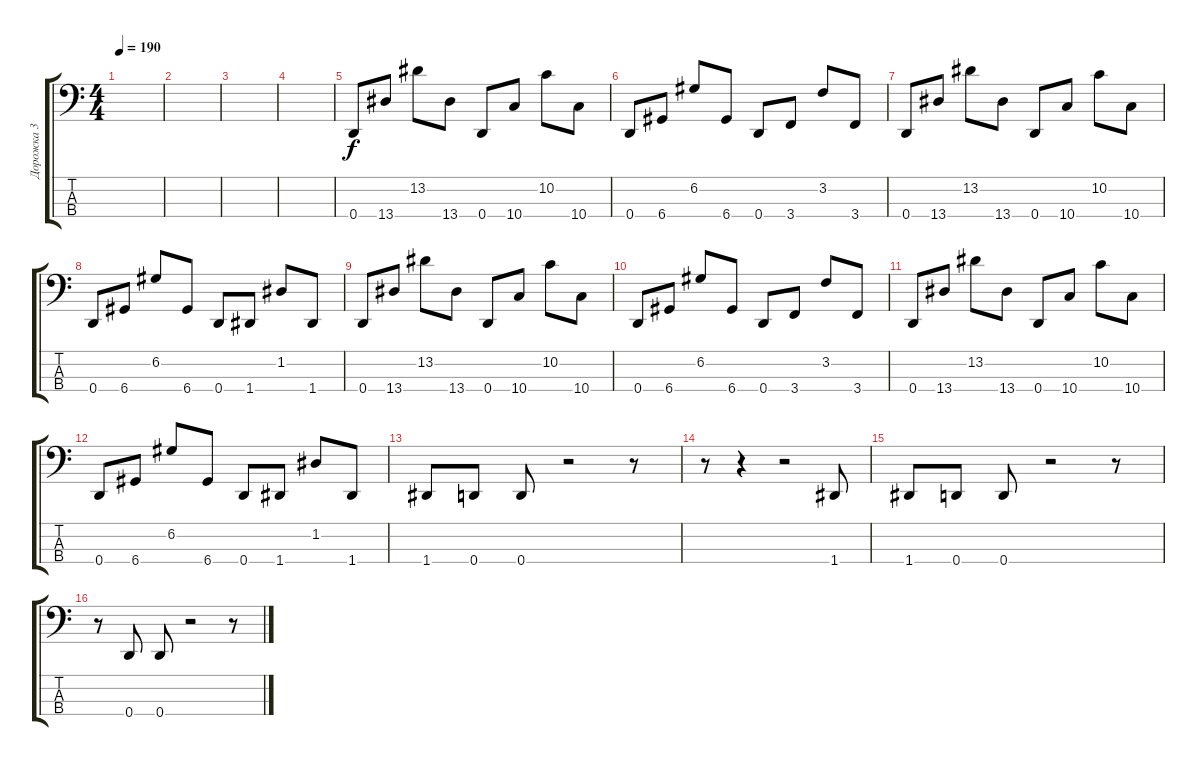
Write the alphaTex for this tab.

\track ("Дорожка 3" "Дорожка 3") {instrument electricbassfinger}
\staff {score tabs}
\tuning (G2 D2 A1 D1) {hide}
\ts (4 4)
\tempo 190
\clef f4
\ks c
|
|
|
|
0.4.8 13.4.8 13.2.8 13.4.8 0.4.8 10.4.8 10.2.8 10.4.8 |
0.4.8 6.4.8 6.2.8 6.4.8 0.4.8 3.4.8 3.2.8 3.4.8 |
0.4.8 13.4.8 13.2.8 13.4.8 0.4.8 10.4.8 10.2.8 10.4.8 |
0.4.8 6.4.8 6.2.8 6.4.8 0.4.8 1.4.8 1.2.8 1.4.8 |
0.4.8 13.4.8 13.2.8 13.4.8 0.4.8 10.4.8 10.2.8 10.4.8 |
0.4.8 6.4.8 6.2.8 6.4.8 0.4.8 3.4.8 3.2.8 3.4.8 |
0.4.8 13.4.8 13.2.8 13.4.8 0.4.8 10.4.8 10.2.8 10.4.8 |
0.4.8 6.4.8 6.2.8 6.4.8 0.4.8 1.4.8 1.2.8 1.4.8 |
1.4.8 0.4.8 0.4.8 r.2 r.8 |
r.8 r.4 r.2 1.4.8 |
1.4.8 0.4.8 0.4.8 r.2 r.8 |
r.8 0.4.8 0.4.8 r.2 r.8
